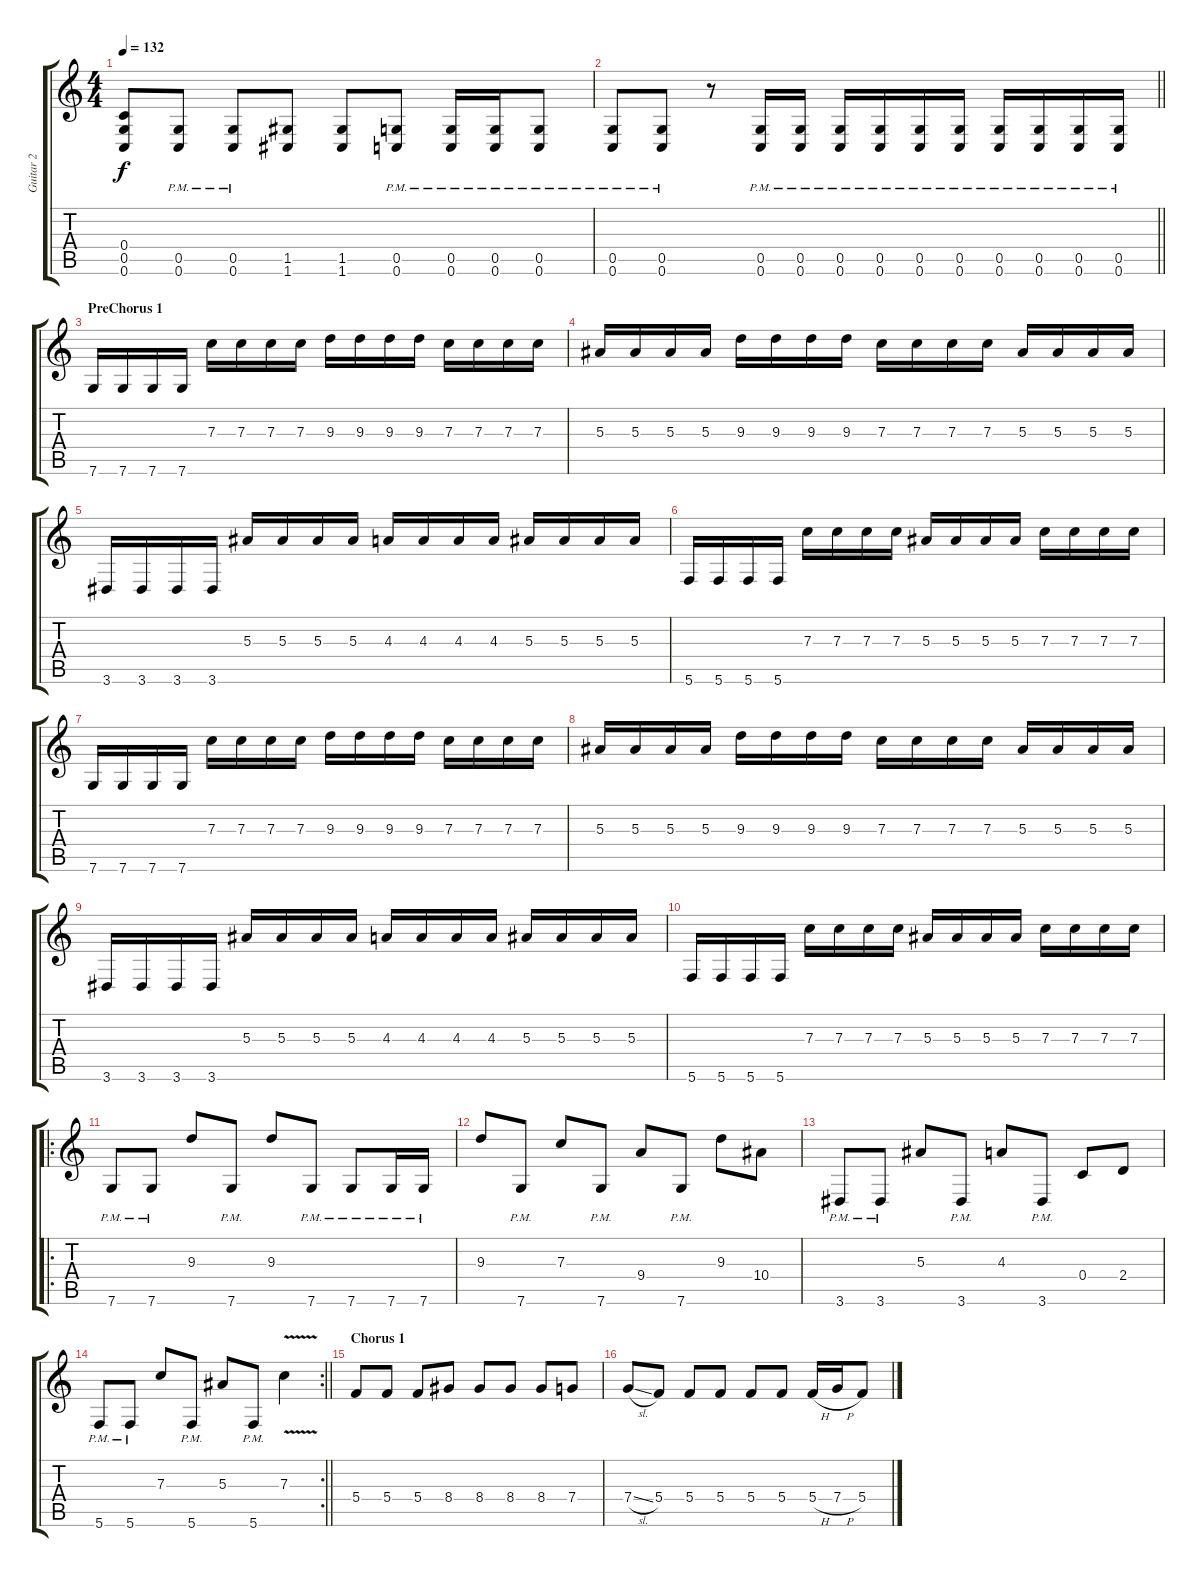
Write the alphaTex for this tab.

\track ("Guitar 2" "Guitar 2") {instrument distortionguitar}
\staff {score tabs}
\tuning (D4 A3 F3 C3 G2 C2) {hide}
\ts (4 4)
\tempo 132
\clef g2
\ks c
(0.4 0.5 0.6).8{dy f} (0.5{pm} 0.6{pm}).8 (0.5{pm} 0.6{pm}).8 (1.5 1.6).8 (1.5 1.6).8 (0.5{pm} 0.6{pm}).8 (0.5{pm} 0.6{pm}).16 (0.5{pm} 0.6{pm}).16 (0.5{pm} 0.6{pm}).8 |
\barLineRight lightlight
(0.5{pm} 0.6{pm}).8 (0.5{pm} 0.6{pm}).8 r.8 (0.5{pm} 0.6{pm}).16 (0.5{pm} 0.6{pm}).16 (0.5{pm} 0.6{pm}).16 (0.5{pm} 0.6{pm}).16 (0.5{pm} 0.6{pm}).16 (0.5{pm} 0.6{pm}).16 (0.5{pm} 0.6{pm}).16 (0.5{pm} 0.6{pm}).16 (0.5{pm} 0.6{pm}).16 (0.5{pm} 0.6{pm}).16 |
\section ("" "PreChorus 1")
7.6.16 7.6.16 7.6.16 7.6.16 7.3.16 7.3.16 7.3.16 7.3.16 9.3.16 9.3.16 9.3.16 9.3.16 7.3.16 7.3.16 7.3.16 7.3.16 |
5.3.16 5.3.16 5.3.16 5.3.16 9.3.16 9.3.16 9.3.16 9.3.16 7.3.16 7.3.16 7.3.16 7.3.16 5.3.16 5.3.16 5.3.16 5.3.16 |
3.6.16 3.6.16 3.6.16 3.6.16 5.3.16 5.3.16 5.3.16 5.3.16 4.3.16 4.3.16 4.3.16 4.3.16 5.3.16 5.3.16 5.3.16 5.3.16 |
5.6.16 5.6.16 5.6.16 5.6.16 7.3.16 7.3.16 7.3.16 7.3.16 5.3.16 5.3.16 5.3.16 5.3.16 7.3.16 7.3.16 7.3.16 7.3.16 |
7.6.16 7.6.16 7.6.16 7.6.16 7.3.16 7.3.16 7.3.16 7.3.16 9.3.16 9.3.16 9.3.16 9.3.16 7.3.16 7.3.16 7.3.16 7.3.16 |
5.3.16 5.3.16 5.3.16 5.3.16 9.3.16 9.3.16 9.3.16 9.3.16 7.3.16 7.3.16 7.3.16 7.3.16 5.3.16 5.3.16 5.3.16 5.3.16 |
3.6.16 3.6.16 3.6.16 3.6.16 5.3.16 5.3.16 5.3.16 5.3.16 4.3.16 4.3.16 4.3.16 4.3.16 5.3.16 5.3.16 5.3.16 5.3.16 |
5.6.16 5.6.16 5.6.16 5.6.16 7.3.16 7.3.16 7.3.16 7.3.16 5.3.16 5.3.16 5.3.16 5.3.16 7.3.16 7.3.16 7.3.16 7.3.16 |
\ro
7.6{pm}.8 7.6{pm}.8 9.3.8 7.6{pm}.8 9.3.8 7.6{pm}.8 7.6{pm}.8 7.6{pm}.16 7.6{pm}.16 |
9.3.8 7.6{pm}.8 7.3.8 7.6{pm}.8 9.4.8 7.6{pm}.8 9.3.8 10.4.8 |
3.6{pm}.8 3.6{pm}.8 5.3.8 3.6{pm}.8 4.3.8 3.6{pm}.8 0.4.8 2.4.8 |
\rc 2
\barLineRight lightlight
5.6{pm}.8 5.6{pm}.8 7.3.8 5.6{pm}.8 5.3.8 5.6{pm}.8 7.3{v}.4 |
\section ("" "Chorus 1")
5.4.8 5.4.8 5.4.8 8.4.8 8.4.8 8.4.8 8.4.8 7.4.8 |
7.4{sl}.8 5.4.8 5.4.8 5.4.8 5.4.8 5.4.8 5.4{h}.16 7.4{h}.16 5.4.8
